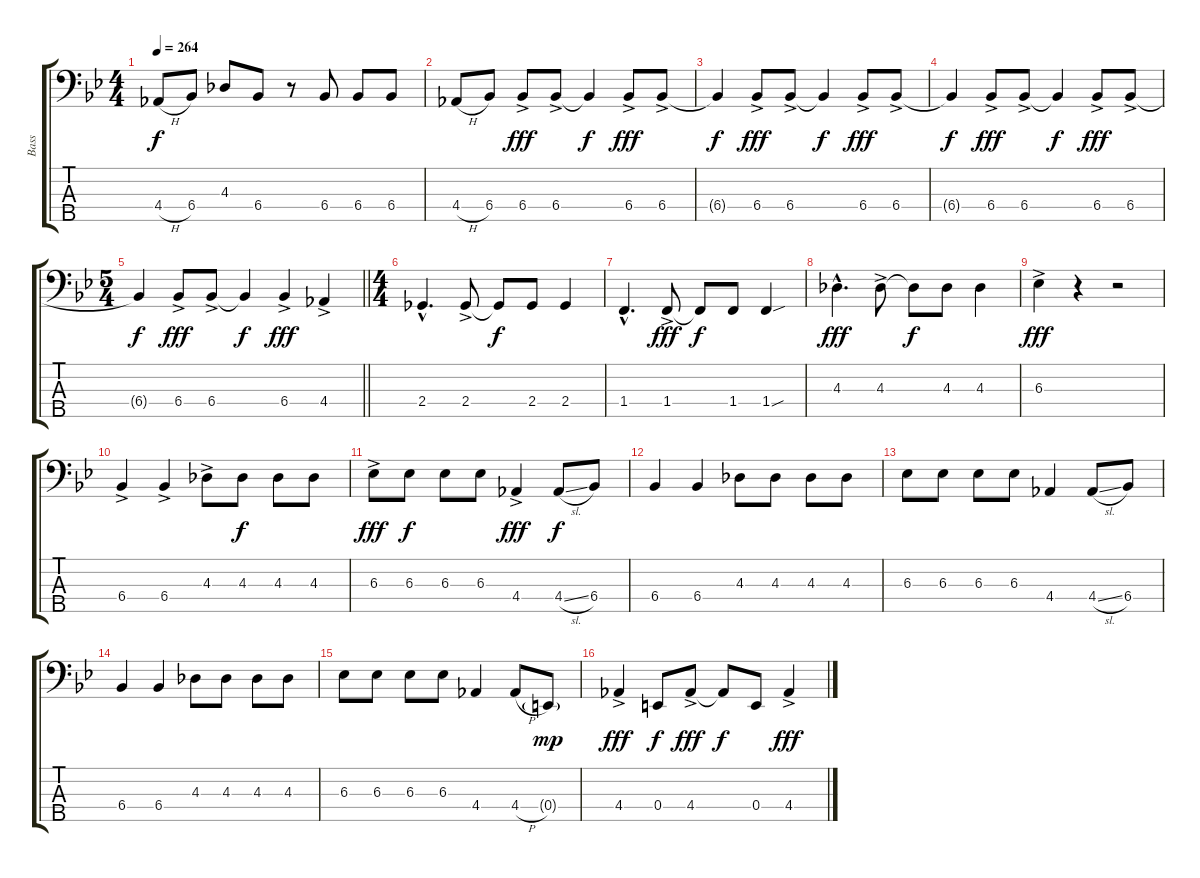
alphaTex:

\track ("Bass" "Bass") {instrument electricbasspick}
\staff {score tabs}
\tuning (G2 D2 A1 E1 B0) {hide}
\ts (4 4)
\tempo 264
\clef f4
\ks gminor
4.4{h}.8{dy f} 6.4.8 4.3.8 6.4.8 r.8 6.4.8 6.4.8 6.4.8 |
4.4{h}.8{instrument electricbasspick} 6.4.8 6.4{ac}.8{dy fff} 6.4{ac}.8 6.4{t}.4{dy f} 6.4{ac}.8{dy fff} 6.4{ac}.8 |
6.4{t}.4{dy f} 6.4{ac}.8{dy fff} 6.4{ac}.8 6.4{t}.4{dy f} 6.4{ac}.8{dy fff} 6.4{ac}.8 |
6.4{t}.4{dy f} 6.4{ac}.8{dy fff} 6.4{ac}.8 6.4{t}.4{dy f} 6.4{ac}.8{dy fff} 6.4{ac}.8 |
\ts (5 4)
\barLineRight lightlight
6.4{t}.4{dy f} 6.4{ac}.8{dy fff} 6.4{ac}.8 6.4{t}.4{dy f} 6.4{ac}.4{dy fff} 4.4{ac}.4 |
\ts (4 4)
2.4{hac}.4{d} 2.4{ac}.8 2.4{t}.8{dy f} 2.4.8 2.4.4 |
1.4{hac}.4{d} 1.4{ac}.8{dy fff} 1.4{t}.8{dy f} 1.4.8 1.4{sou}.4 |
4.3{hac}.4{d dy fff} 4.3{ac}.8 4.3{t}.8{dy f} 4.3.8 4.3.4 |
6.3{ac}.4{dy fff} r.4 r.2 |
6.4{ac}.4 6.4{ac}.4 4.3{ac}.8 4.3.8{dy f} 4.3.8 4.3.8 |
6.3{ac}.8{dy fff} 6.3.8{dy f} 6.3.8 6.3.8 4.4{ac}.4{dy fff} 4.4{sl}.8{dy f} 6.4.8 |
6.4.4 6.4.4 4.3.8 4.3.8 4.3.8 4.3.8 |
6.3.8 6.3.8 6.3.8 6.3.8 4.4.4 4.4{sl}.8 6.4.8 |
6.4.4 6.4.4 4.3.8 4.3.8 4.3.8 4.3.8 |
6.3.8 6.3.8 6.3.8 6.3.8 4.4.4 4.4{h}.8 0.4{g}.8{dy mp} |
4.4{ac}.4{dy fff} 0.4.8{dy f} 4.4{ac}.8{dy fff} 4.4{t}.8{dy f} 0.4.8 4.4{ac}.4{dy fff}
